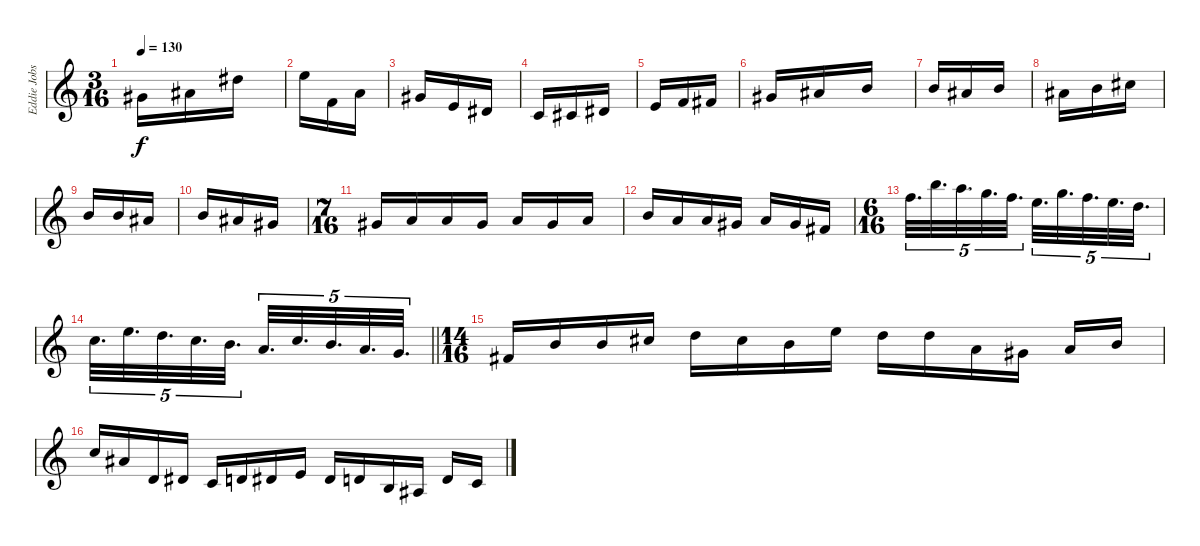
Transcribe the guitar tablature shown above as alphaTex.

\track ("Eddie Jobson" "Eddie Jobs") {instrument fx3crystal}
\staff {score}
\tuning (E5 A4 E4 A3 E3 A2 C2) {hide}
\ts (3 16)
\tempo 130
\clef g2
\ks c
4.3.16{dy f} 1.2.16 6.2.16 |
0.1.16 1.3.16 0.2.16 |
4.3.16 0.3.16 6.4.16 |
3.4.16 4.4.16 6.4.16 |
0.3.16 1.3.16 2.3.16 |
4.3.16 1.2.16 2.2.16 |
2.2.16 1.2.16 2.2.16 |
1.2.16 2.2.16 4.2.16 |
2.2.16 2.2.16 1.2.16 |
2.2.16 1.2.16 4.3.16 |
\ts (7 16)
4.3.16 0.2.16 0.2.16 4.3.16 0.2.16 4.3.16 0.2.16 |
2.2.16 0.2.16 0.2.16 4.3.16 0.2.16 4.3.16 2.3.16 |
\ts (6 16)
1.1.32{d tu (5 4)} 7.1.32{d tu (5 4)} 5.1.32{d tu (5 4)} 3.1.32{d tu (5 4)} 1.1.32{d tu (5 4)} 0.1.32{d tu (5 4)} 3.1.32{d tu (5 4)} 1.1.32{d tu (5 4)} 0.1.32{d tu (5 4)} 5.2.32{d tu (5 4)} |
\barLineRight lightlight
3.2.32{d tu (5 4)} 0.1.32{d tu (5 4)} 5.2.32{d tu (5 4)} 3.2.32{d tu (5 4)} 2.2.32{d tu (5 4)} 0.2.32{d tu (5 4)} 3.2.32{d tu (5 4)} 2.2.32{d tu (5 4)} 0.2.32{d tu (5 4)} 3.3.32{d tu (5 4)} |
\ts (14 16)
2.3.16{instrument fx4atmosphere} 2.2.16 2.2.16 4.2.16 5.2.16 4.2.16 2.2.16 0.1.16 5.2.16 5.2.16 0.2.16 4.3.16 0.2.16 2.2.16 |
3.2.16 1.2.16 5.4.16 6.4.16 3.4.16 5.4.16 6.4.16 0.3.16 6.4.16 5.4.16 2.4.16 1.4.16 5.4.16 3.4.16
